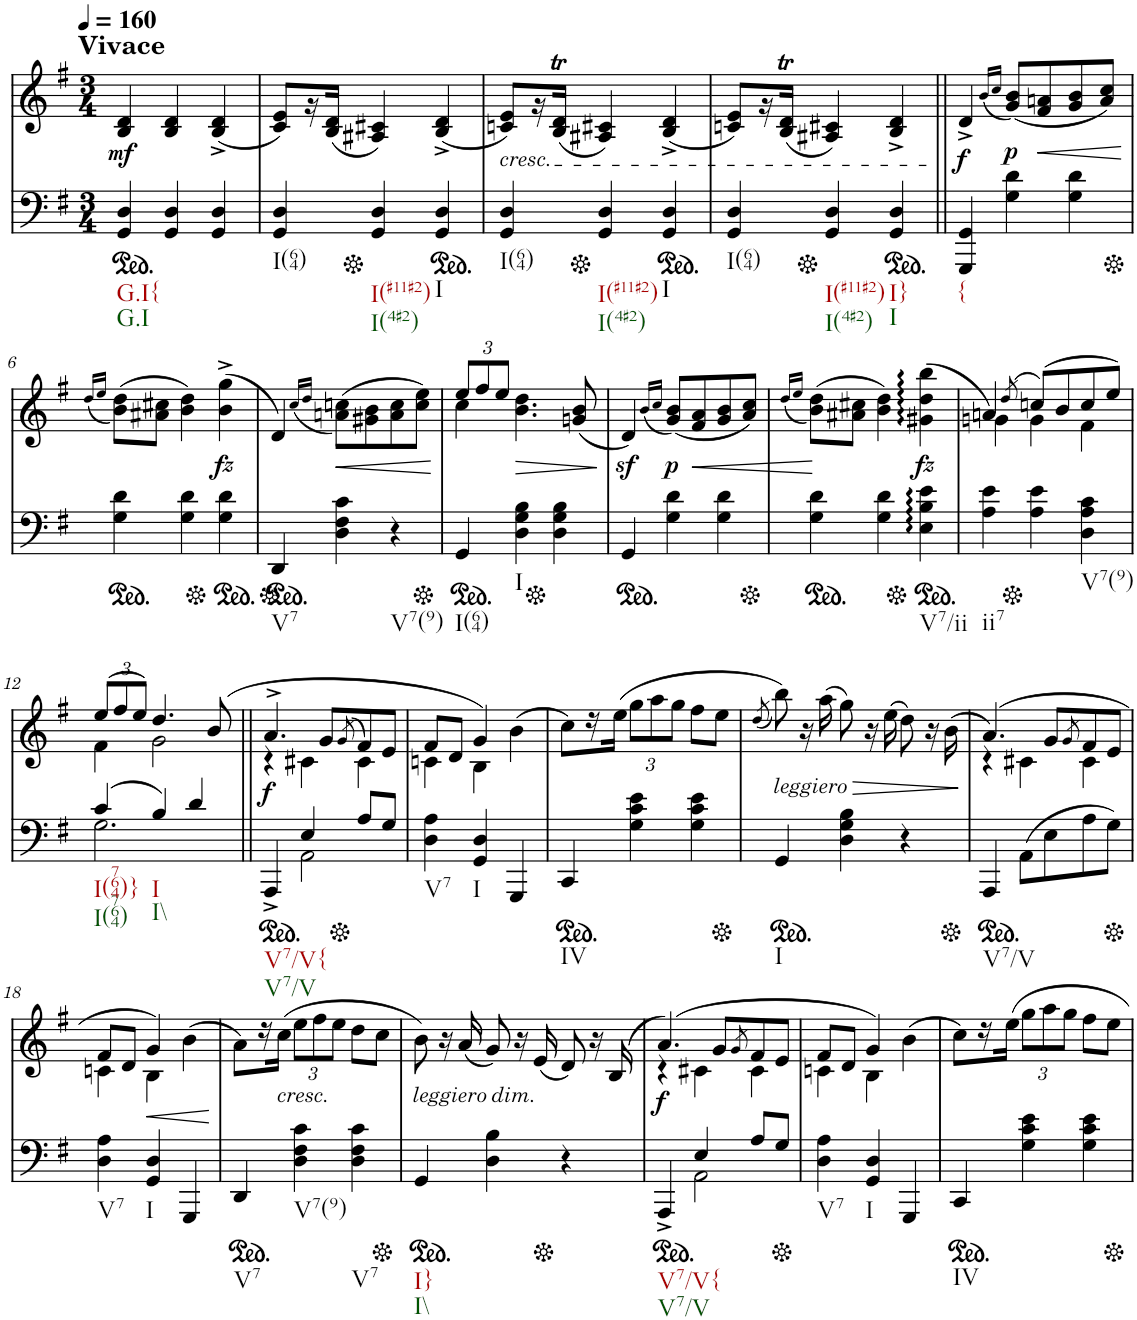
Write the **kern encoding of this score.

**kern	**kern	**dynam
*part2	*part1	*part1
*staff2	*staff1	*staff1
*I"Piano	*I"Piano	*
*I'Pno	*I'Pno	*
*clefF4	*clefG2	*
*k[f#]	*k[f#]	*
*G:	*G:	*
*M3/4	*M3/4	*
*ped	*	*
*MM160	*MM160	*
=1	=1	=1
!	!LO:TX:a:B:t=Vivace	!
!LO:TX:b:t=G.I{	!	!
!LO:TX:b:t=G.I	!	!
!	!	!LO:DY:b
4GG/ 4D/	4B/ 4d/	mf
4GG/ 4D/	4B/ 4d/	.
4GG/ 4D/	(4B/^ 4d/^	.
=2	=2	=2
!LO:TX:b:t=I(64)	!	!
4GG/ 4D/	8c/ 8e/L)	.
.	16r	.
.	(16B/ 16d/JJ	.
*Xped	*	*
!LO:TX:b:t=I(#11#2)	!	!
!LO:TX:b:t=I(4#2)	!	!
4GG/ 4D/	4A#X/ 4c#X/)	.
*ped	*	*
!LO:TX:b:t=I	!	!
4GG/ 4D/	(4B/^ 4d/^	.
=3	=3	=3
!	!LO:TX:b:i:t=cresc.	!
!LO:TX:b:t=I(64)	!	!
4GG/ 4D/	8cn/ 8e/L)	.
.	16r	.
.	(16B/T 16d/TJJ	.
*Xped	*	*
!LO:TX:b:t=I(#11#2)	!	!
!LO:TX:b:t=I(4#2)	!	!
4GG/ 4D/	4A#X/ 4c#X/)	.
*ped	*	*
!LO:TX:b:t=I	!	!
4GG/ 4D/	(4B/^ 4d/^	.
=4	=4	=4
!LO:TX:b:t=I(64)	!	!
4GG/ 4D/	8cn/ 8e/L)	.
.	16r	.
.	(16B/T 16d/TJJ	.
*Xped	*	*
!LO:TX:b:t=I(#11#2)	!	!
!LO:TX:b:t=I(4#2)	!	!
4GG/ 4D/	4A#X/ 4c#X/)	.
*ped	*	*
!LO:TX:b:t=I}	!	!
!LO:TX:b:t=I	!	!
4GG/ 4D/	4B/^ 4d/^	.
=5||	=5||	=5||
!LO:TX:b:t={	!	!
!	!	!LO:DY:b
4GGG/ 4GG/	4d^/	f
.	(16qb/LL	.
.	16qcc/JJ	.
!	!	!LO:DY:b
4G\ 4d\	(8g/ 8b/L)	p
!	!	!LO:HP:b
.	8f#/ 8an/	<
4G\ 4d\	8g/ 8b/	.
.	8a/ 8cc/J)	.
.	.	[
!!LO:LB:g=z
=6	=6	=6
.	(16qdd/LL	.
.	16qee/JJ	.
*Xped	*	*
*ped	*	*
4G\ 4d\	(8b\ 8dd\L)	.
.	8a#X\ 8cc#X\J	.
4G\ 4d\	4b\ 4dd\)	.
*Xped	*	*
*ped	*	*
!	!	!LO:DY:b
4G\ 4d\	(4b\^ 4gg\^	fz
=7	=7	=7
*Xped	*	*
*ped	*	*
!LO:TX:b:t=V7	!	!
4DD/	4d/)	.
.	(16qcc/LL	.
.	16qdd/JJ	.
4D\ 4F#\ 4c\	(8an\ 8ccn\L)	.
.	8g#X\ 8b\	.
!LO:TX:b:t=V7(9)	!	!
4r	8a\ 8cc\	.
.	8cc\ 8ee\J)	.
=8	=8	=8
*Xped	*	*
*ped	*	*
*	*Xbrackettup	*
*	*^	*
!LO:TX:b:t=I(64)	!	!	!
4GG/	12ee/L	4cc\	.
.	12ff#/	.	.
.	12ee/J	.	.
!LO:TX:b:t=I	!	!	!
!	!	!	!LO:HP:b
4D\ 4G\ 4B\	2ryy	4.b\ 4.dd\	>
*Xped	*	*	*
4D\ 4G\ 4B\	.	.	.
.	.	(8gn/ 8b/	.
*	*v	*v	*
.	.	]
=9	=9	=9
*ped	*	*
4GG/	4dz</)	.
.	(16qb/LL	.
.	16qcc/JJ	.
!	!	!LO:DY:b
4G\ 4d\	(8g/ 8b/L)	p
!	!	!LO:HP:b
.	8f#/ 8a/	<
4G\ 4d\	8g/ 8b/	.
.	8a/ 8cc/J)	.
=10	=10	=10
.	(16qdd/LL	.
.	16qee/JJ	.
*Xped	*	*
*ped	*	*
4G\ 4d\	(8b\ 8dd\L)	.
.	8a#X\ 8cc#X\J	[
4G\ 4d\	4b\ 4dd\)	.
*Xped	*	*
*ped	*	*
!LO:TX:b:t=V7/ii	!	!
!	!	!LO:DY:b
4E\ 4B\ 4e\	(4g#X\ 4dd\ 4bb\	fz
=11	=11	=11
*	*^	*
!LO:TX:b:t=ii7	!	!	!
4A\ 4e\	4an/)	4gn\	.
.	(8qdd/	.	.
*Xped	*	*	*
4A\ 4e\	(8ccn/L)	4g\	.
.	8b/	.	.
!LO:TX:b:t=V7(9)	!	!	!
4D\ 4A\ 4c\	8cc/	4f#\	.
.	8ee/J)	.	.
!!LO:LB:g=z	!!
=12	=12	=12	=12
*^	*	*	*
!LO:TX:b:t=I(764)}	!	!	!	!
!LO:TX:b:t=I(764)	!	!	!	!
(4c/	2.G\	(12ee/L	4f#\	.
.	.	12ff#/	.	.
.	.	12ee/J)	.	.
!LO:TX:b:t=I	!	!	!	!
!LO:TX:b:t=I\\	!	!	!	!
4B/)	.	4.dd/	2g\	.
4d/	.	.	.	.
.	.	(8b/	.	.
=13||	=13||	=13||	=13||	=13||
*ped	*	*	*	*
!LO:TX:b:t=V7/V{	!	!	!	!
!LO:TX:b:t=V7/V	!	!	!	!
!	!	!	!	!LO:DY:b
4AAA^/	4ryy	4.a^/	4r	f
4E/	2AA\	.	4c#X\	.
.	.	8g/L	.	.
.	.	(8qg/	.	.
*Xped	*	*	*	*
8A/L	.	8f#/)	4c#\	.
8G/J	.	8e/J	.	.
*v	*v	*	*	*
=14	=14	=14	=14
!LO:TX:b:t=V7	!	!	!
4D\ 4A\	8f#/L	4cn\	.
.	8d/J	.	.
!LO:TX:b:t=I	!	!	!
4GG/ 4D/	4g/)	4B\	.
4GGG/	(4b\	4ryy	.
*	*v	*v	*
=15	=15	=15
*ped	*	*
*	*^	*
!LO:TX:b:t=IV	!	!	!
*	*v	*v	*
4CC/	8cc\L)	.
.	16r	.
.	(16ee\JJ	.
4G\ 4c\ 4e\	12gg\L	.
.	12aa\	.
.	12gg\J	.
4G\ 4c\ 4e\	8ff#\L	.
.	8ee\J	.
=16	=16	=16
.	(8qdd/	.
*Xped	*	*
*ped	*	*
!	!LO:TX:b:i:t=leggiero	!
!LO:TX:b:t=I	!	!
4GG/	8bb\))	.
.	16r	.
.	(16aa\	.
4D\ 4G\ 4B\	8gg\)	.
.	16r	.
.	(16ee\	.
4r	8dd\)	.
.	16r	.
.	(16b\	.
=17	=17	=17
*Xped	*	*
*ped	*	*
*	*^	*
!LO:TX:b:t=V7/V	!	!	!
4AAA/	(4.a/)	4r	.
(8AA\L	.	4c#X\	.
8E\	8g/L	.	.
.	8qg/	.	.
8A\	8f#/	4c#\	.
8G\J)	8e/J	.	.
!!LO:LB:g=z	!!
=18	=18	=18	=18
*Xped	*	*	*
!LO:TX:b:t=V7	!	!	!
4D\ 4A\	8f#/L	4cn\	.
.	8d/J	.	.
!LO:TX:b:t=I	!	!	!
!	!	!	!LO:HP:b
4GG/ 4D/	4g/)	4B\	<
4GGG/	(4b\	4ryy	.
*	*v	*v	*
.	.	[
=19	=19	=19
*ped	*	*
!LO:TX:b:t=V7	!	!
4DD/	8a\L)	.
.	16r	.
!	!LO:TX:b:i:t=cresc.	!
.	(16cc\JJ	.
!LO:TX:b:t=V7(9)	!	!
4D\ 4F#\ 4c\	12ee\L	.
.	12ff#\	.
.	12ee\J	.
!LO:TX:b:t=V7	!	!
4D\ 4F#\ 4c\	8dd\L	.
.	8cc\J	.
=20	=20	=20
*Xped	*	*
*ped	*	*
!	!LO:TX:b:i:t=leggiero	!
!	!LO:TX:b:i:t=dim.	!
!LO:TX:b:t=I}	!	!
!LO:TX:b:t=I\\	!	!
4GG/	8b\)	.
.	16r	.
.	(16a/	.
4D\ 4B\	8g/)	.
.	16r	.
.	(16e/	.
*Xped	*	*
4r	8d/)	.
.	16r	.
.	(16B/	.
=21	=21	=21
*ped	*	*
*^	*^	*
!LO:TX:b:t=V7/V{	!	!	!	!
!LO:TX:b:t=V7/V	!	!	!	!
!	!	!	!	!LO:DY:b
4AAA^/	4ryy	(4.a/)	4r	f
4E/	2AA\	.	4c#X\	.
.	.	8g/L	.	.
.	.	8qg/	.	.
8A/L	.	8f#/	4c#\	.
8G/J	.	8e/J	.	.
*v	*v	*	*	*
=22	=22	=22	=22
*Xped	*	*	*
!LO:TX:b:t=V7	!	!	!
4D\ 4A\	8f#/L	4cn\	.
.	8d/J	.	.
!LO:TX:b:t=I	!	!	!
4GG/ 4D/	4g/)	4B\	.
4GGG/	(4b\	4ryy	.
*	*v	*v	*
=23	=23	=23
*ped	*	*
*	*^	*
!LO:TX:b:t=IV	!	!	!
*	*v	*v	*
4CC/	8cc\L)	.
.	16r	.
.	16ee\JJ	.
4G\ 4c\ 4e\	12gg\L	.
.	12aa\	.
.	12gg\J	.
4G\ 4c\ 4e\	8ff#\L	.
.	8ee\J	.
*Xped	*	*
=	=	=
*-	*-	*-
